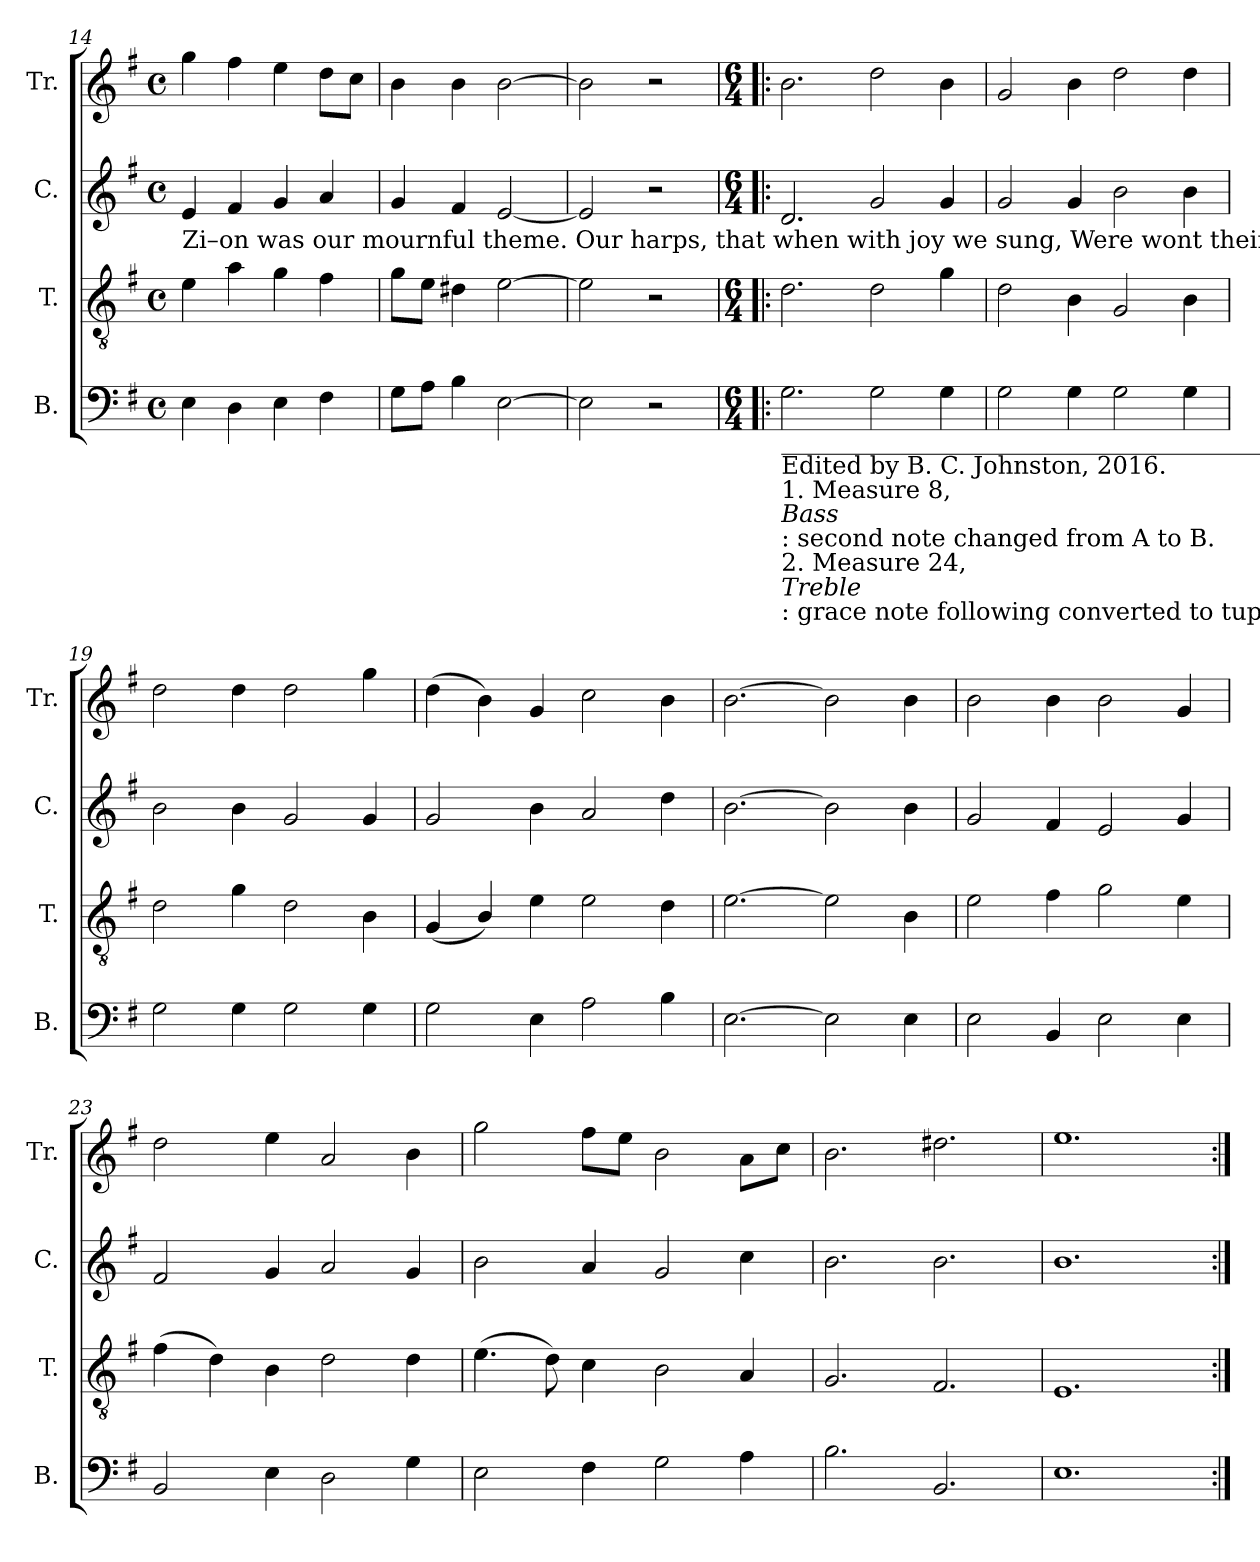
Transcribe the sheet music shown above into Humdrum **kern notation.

**kern	**kern	**kern	**kern
*part4	*part3	*part2	*part1
*staff4	*staff3	*staff2	*staff1
*I"B.	*I"T.	*I"C.	*I"Tr.
*I'B.	*I'T.	*I'C.	*I'Tr.
!!LO:LB:g=z
*clefF4	*clefGv2	*clefG2	*clefG2
*k[f#]	*k[f#]	*k[f#]	*k[f#]
*M4/4	*M4/4	*M4/4	*M4/4
*met(c)	*met(c)	*met(c)	*met(c)
=14	=14	=14	=14
!	!	!LO:TX:b:t=Zi–on  was  our  mournful   theme.                    Our harps, that when with joy we sung, Were wont their tuneful parts to bear, With silent strings negleded hung  On willow trees that wither'd there.	!
4E!\	4e!\	4e!/	4gg!\
4D!\	4a!\	4f#!/	4ff#!\
4E!\	4g!\	4g!/	4ee!\
4F#!\	4f#!\	4a!/	8dd!\L
.	.	.	8cc!\J
=15	=15	=15	=15
8G!\L	8g!\L	4g!/	4b!\
8A!\J	8e!\J	.	.
4B!\	4d#X!\	4f#!/	4b!\
[2E!\	[2e!\	[2e!/	[2b!\
=16	=16	=16	=16
2E!\]	2e!\]	2e!/]	2b!\]
2r	2r	2r	2r
=17!|:	=17!|:	=17!|:	=17!|:
*M6/4	*M6/4	*M6/4	*M6/4
*	*	*	*MM160
!LO:TX:b:t=___________________________________________________________	!	!	!
!LO:TX:b:t=Edited by B. C. Johnston, 2016.	!	!	!
!LO:TX:b:t=1. Measure 8,	!	!	!
!LO:TX:b:i:t=Bass	!	!	!
!LO:TX:b:t=&colon; second note changed from A to B.	!	!	!
!LO:TX:b:t=2. Measure 24,	!	!	!
!LO:TX:b:i:t=Treble	!	!	!
!LO:TX:b:t=&colon; grace note following converted to tuplet.	!	!	!
2.G!\	2.d!\	2.d!/	2.b!\
2G!\	2d!\	2g!/	2dd!\
4G!\	4g!\	4g!/	4b!\
=18	=18	=18	=18
2G!\	2d!\	2g!/	2g!/
4G!\	4B!\	4g!/	4b!\
2G!\	2G!/	2b!\	2dd!\
4G!\	4B!\	4b!\	4dd!\
=19	=19	=19	=19
2G!\	2d!\	2b!\	2dd!\
4G!\	4g!\	4b!\	4dd!\
2G!\	2d!\	2g!/	2dd!\
4G!\	4B!\	4g!/	4gg!\
=20	=20	=20	=20
2G!\	(4G!/	2g!/	(4dd!\
.	4B!/)	.	4b!\)
4E!\	4e!\	4b!\	4g!/
2A!\	2e!\	2a!/	2cc!\
4B!\	4d!\	4dd!\	4b!\
=21	=21	=21	=21
[2.E!\	[2.e!\	[2.b!\	[2.b!\
2E!\]	2e!\]	2b!\]	2b!\]
4E!\	4B!\	4b!\	4b!\
=22	=22	=22	=22
2E!\	2e!\	2g!/	2b!\
4BB!/	4f#!\	4f#!/	4b!\
2E!\	2g!\	2e!/	2b!\
4E!\	4e!\	4g!/	4g!/
=23	=23	=23	=23
2BB!/	(4f#!\	2f#!/	2dd!\
.	4d!\)	.	.
4E!\	4B!\	4g!/	4ee!\
2D!\	2d!\	2a!/	2a!/
4G!\	4d!\	4g!/	4b!\
=24	=24	=24	=24
2E!\	(4.e!\	2b!\	2gg!\
.	8d!\)	.	.
4F#!\	4c!\	4a!/	8ff#!\L
.	.	.	8ee!\J
2G!\	2B!\	2g!/	2b!\
4A!\	4A!/	4cc!\	8a!\L
.	.	.	8cc!\J
=25	=25	=25	=25
2.B!\	2.G!/	2.b!\	2.b!\
2.BB!/	2.F#!/	2.b!\	2.dd#X!\
=26	=26	=26	=26
1.E!	1.E!	1.b!	1.ee!
=:|!	=:|!	=:|!	=:|!
*-	*-	*-	*-
